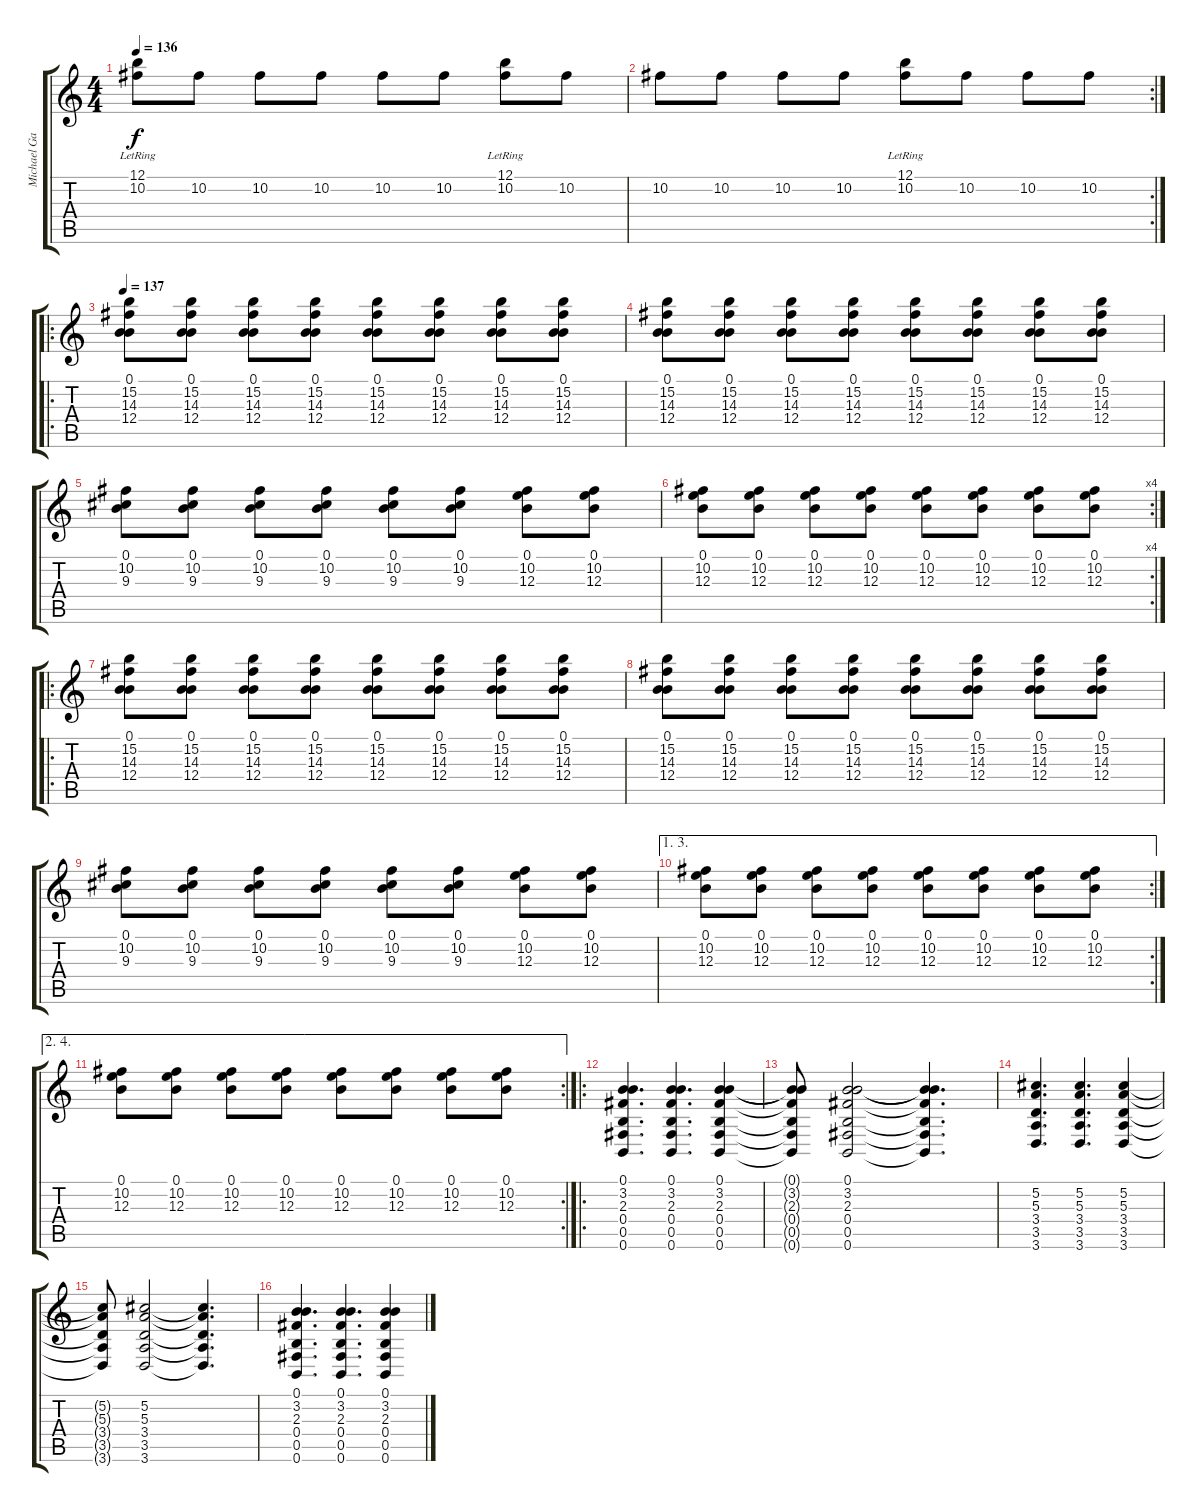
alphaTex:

\track ("Michael Gallagher" "Michael Ga") {solo instrument overdrivenguitar}
\staff {score tabs}
\tuning (B3 Ab3 E3 B2 Gb2 B1) {hide}
\ts (4 4)
\tempo 136
\clef g2
\ks c
(12.1{lr} 10.2).8{dy f} 10.2.8 10.2.8 10.2.8 10.2.8 10.2.8 (12.1{lr} 10.2).8 10.2.8 |
\rc 2
10.2.8 10.2.8 10.2.8 10.2.8 (12.1{lr} 10.2).8 10.2.8 10.2.8 10.2.8 |
\ro
\tempo 137
(0.1 15.2 14.3 12.4).8{volume 9} (0.1 15.2 14.3 12.4).8 (0.1 15.2 14.3 12.4).8 (0.1 15.2 14.3 12.4).8 (0.1 15.2 14.3 12.4).8 (0.1 15.2 14.3 12.4).8 (0.1 15.2 14.3 12.4).8 (0.1 15.2 14.3 12.4).8 |
(0.1 15.2 14.3 12.4).8 (0.1 15.2 14.3 12.4).8 (0.1 15.2 14.3 12.4).8 (0.1 15.2 14.3 12.4).8 (0.1 15.2 14.3 12.4).8 (0.1 15.2 14.3 12.4).8 (0.1 15.2 14.3 12.4).8 (0.1 15.2 14.3 12.4).8 |
(0.1 10.2 9.3).8 (0.1 10.2 9.3).8 (0.1 10.2 9.3).8 (0.1 10.2 9.3).8 (0.1 10.2 9.3).8 (0.1 10.2 9.3).8 (0.1 10.2 12.3).8 (0.1 10.2 12.3).8 |
\rc 4
(0.1 10.2 12.3).8 (0.1 10.2 12.3).8 (0.1 10.2 12.3).8 (0.1 10.2 12.3).8 (0.1 10.2 12.3).8 (0.1 10.2 12.3).8 (0.1 10.2 12.3).8 (0.1 10.2 12.3).8 |
\ro
(0.1 15.2 14.3 12.4).8 (0.1 15.2 14.3 12.4).8 (0.1 15.2 14.3 12.4).8 (0.1 15.2 14.3 12.4).8 (0.1 15.2 14.3 12.4).8 (0.1 15.2 14.3 12.4).8 (0.1 15.2 14.3 12.4).8 (0.1 15.2 14.3 12.4).8 |
(0.1 15.2 14.3 12.4).8 (0.1 15.2 14.3 12.4).8 (0.1 15.2 14.3 12.4).8 (0.1 15.2 14.3 12.4).8 (0.1 15.2 14.3 12.4).8 (0.1 15.2 14.3 12.4).8 (0.1 15.2 14.3 12.4).8 (0.1 15.2 14.3 12.4).8 |
(0.1 10.2 9.3).8 (0.1 10.2 9.3).8 (0.1 10.2 9.3).8 (0.1 10.2 9.3).8 (0.1 10.2 9.3).8 (0.1 10.2 9.3).8 (0.1 10.2 12.3).8 (0.1 10.2 12.3).8 |
\ae (1 3)
\rc 2
(0.1 10.2 12.3).8 (0.1 10.2 12.3).8 (0.1 10.2 12.3).8 (0.1 10.2 12.3).8 (0.1 10.2 12.3).8 (0.1 10.2 12.3).8 (0.1 10.2 12.3).8 (0.1 10.2 12.3).8 |
\ae (2 4)
\rc 2
(0.1 10.2 12.3).8 (0.1 10.2 12.3).8 (0.1 10.2 12.3).8 (0.1 10.2 12.3).8 (0.1 10.2 12.3).8 (0.1 10.2 12.3).8 (0.1 10.2 12.3).8 (0.1 10.2 12.3).8 |
\ro
(0.1 3.2 2.3 0.4 0.5 0.6).4{d volume 13 instrument distortionguitar} (0.1 3.2 2.3 0.4 0.5 0.6).4{d} (0.1 3.2 2.3 0.4 0.5 0.6).4 |
(0.1{t} 3.2{t} 2.3{t} 0.4{t} 0.5{t} 0.6{t}).8 (0.1 3.2 2.3 0.4 0.5 0.6).2 (0.1{t} 3.2{t} 2.3{t} 0.4{t} 0.5{t} 0.6{t}).4{d} |
(5.2 5.3 3.4 3.5 3.6).4{d} (5.2 5.3 3.4 3.5 3.6).4{d} (5.2 5.3 3.4 3.5 3.6).4 |
(5.2{t} 5.3{t} 3.4{t} 3.5{t} 3.6{t}).8 (5.2 5.3 3.4 3.5 3.6).2 (5.2{t} 5.3{t} 3.4{t} 3.5{t} 3.6{t}).4{d} |
(0.1 3.2 2.3 0.4 0.5 0.6).4{d} (0.1 3.2 2.3 0.4 0.5 0.6).4{d} (0.1 3.2 2.3 0.4 0.5 0.6).4
